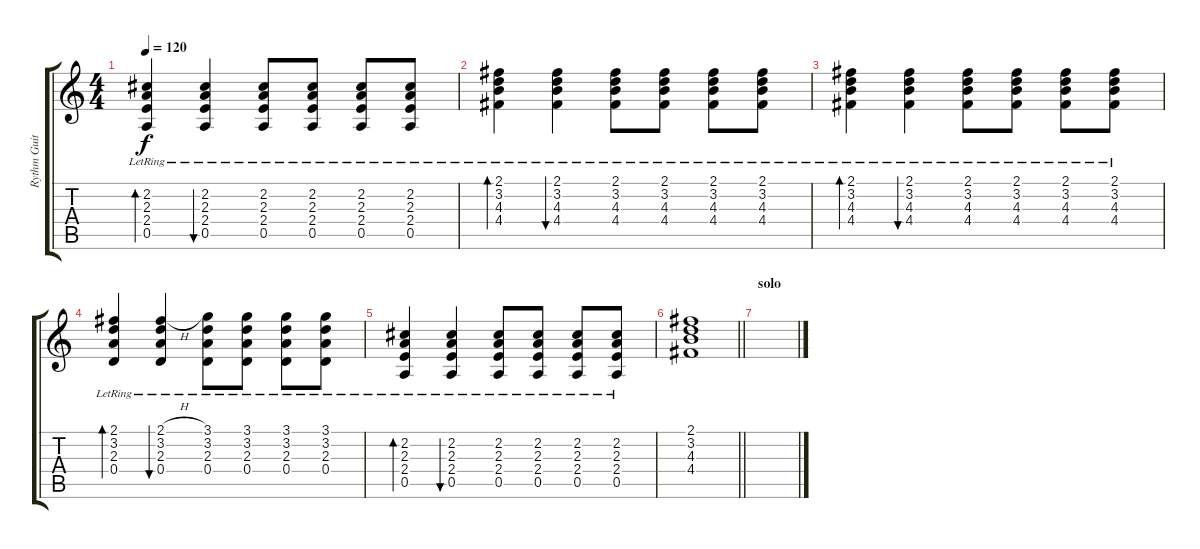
\track ("Rythm Guitar" "Rythm Guit") {instrument electricguitarjazz}
\staff {score tabs}
\tuning (E4 B3 G3 D3 A2 E2) {hide}
\ts (4 4)
\tempo 120
\clef g2
\ks c
(2.2{lr} 2.3{lr} 2.4{lr} 0.5).4{bd 60 dy f} (2.2{lr} 2.3{lr} 2.4{lr} 0.5).4{bu 60} (2.2{lr} 2.3{lr} 2.4{lr} 0.5).8 (2.2{lr} 2.3{lr} 2.4{lr} 0.5).8 (2.2{lr} 2.3{lr} 2.4{lr} 0.5).8 (2.2{lr} 2.3{lr} 2.4{lr} 0.5).8 |
(2.1{lr} 3.2{lr} 4.3{lr} 4.4{lr}).4{bd 60} (2.1{lr} 3.2{lr} 4.3{lr} 4.4{lr}).4{bu 60} (2.1{lr} 3.2{lr} 4.3{lr} 4.4{lr}).8 (2.1{lr} 3.2{lr} 4.3{lr} 4.4{lr}).8 (2.1{lr} 3.2{lr} 4.3{lr} 4.4{lr}).8 (2.1{lr} 3.2{lr} 4.3{lr} 4.4{lr}).8 |
(2.1{lr} 3.2{lr} 4.3{lr} 4.4{lr}).4{bd 60} (2.1{lr} 3.2{lr} 4.3{lr} 4.4{lr}).4{bu 60} (2.1{lr} 3.2{lr} 4.3{lr} 4.4{lr}).8 (2.1{lr} 3.2{lr} 4.3{lr} 4.4{lr}).8 (2.1{lr} 3.2{lr} 4.3{lr} 4.4{lr}).8 (2.1{lr} 3.2{lr} 4.3{lr} 4.4{lr}).8 |
(2.1{lr} 3.2{lr} 2.3{lr} 0.4{lr}).4{bd 60} (2.1{h lr} 3.2{lr} 2.3{lr} 0.4{lr}).4{bu 60} (3.1{lr} 3.2{lr} 2.3{lr} 0.4{lr}).8 (3.1{lr} 3.2{lr} 2.3{lr} 0.4{lr}).8 (3.1{lr} 3.2{lr} 2.3{lr} 0.4{lr}).8 (3.1{lr} 3.2{lr} 2.3{lr} 0.4{lr}).8 |
(2.2{lr} 2.3{lr} 2.4{lr} 0.5).4{bd 60} (2.2{lr} 2.3{lr} 2.4{lr} 0.5).4{bu 60} (2.2{lr} 2.3{lr} 2.4{lr} 0.5).8 (2.2{lr} 2.3{lr} 2.4{lr} 0.5).8 (2.2{lr} 2.3{lr} 2.4{lr} 0.5).8 (2.2{lr} 2.3{lr} 2.4{lr} 0.5).8 |
\barLineRight lightlight
(2.1 3.2 4.3 4.4).1 |
\section ("" "solo")
